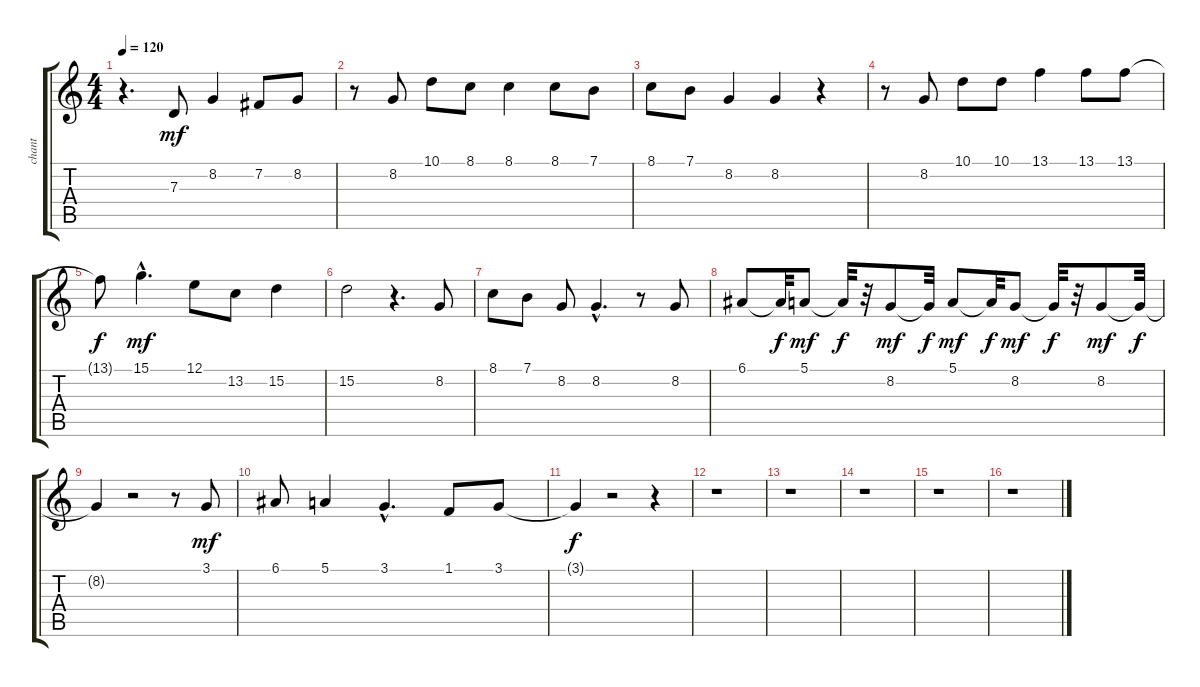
\track ("chant" "chant") {instrument accordion}
\staff {score tabs}
\tuning (E4 B3 G3 D3 A2 E2) {hide}
\ts (4 4)
\tempo 120
\clef g2
\ks c
r.4{d dy f} 7.3.8{dy mf} 8.2.4 7.2.8 8.2.8 |
r.8 8.2.8 10.1.8 8.1.8 8.1.4 8.1.8 7.1.8 |
8.1.8 7.1.8 8.2.4 8.2.4 r.4 |
r.8 8.2.8 10.1.8 10.1.8 13.1.4 13.1.8 13.1.8 |
13.1{t}.8{dy f} 15.1{hac}.4{d dy mf} 12.1.8 13.2.8 15.2.4 |
15.2.2 r.4{d} 8.2.8 |
8.1.8 7.1.8 8.2.8 8.2{hac}.4{d} r.8 8.2.8 |
6.1.8 6.1{t}.32{dy f} 5.1.8{dy mf} 5.1{t}.32{dy f} r.32 8.2.8{dy mf} 8.2{t}.32{dy f} 5.1.8{dy mf} 5.1{t}.32{dy f} 8.2.8{dy mf} 8.2{t}.32{dy f} r.32 8.2.8{dy mf} 8.2{t}.32{dy f} |
8.2{t}.4 r.2 r.8 3.1.8{dy mf} |
6.1.8 5.1.4 3.1{hac}.4{d} 1.1.8 3.1.8 |
3.1{t}.4{dy f} r.2 r.4 |
r.1 |
r.1 |
r.1 |
r.1 |
r.1
